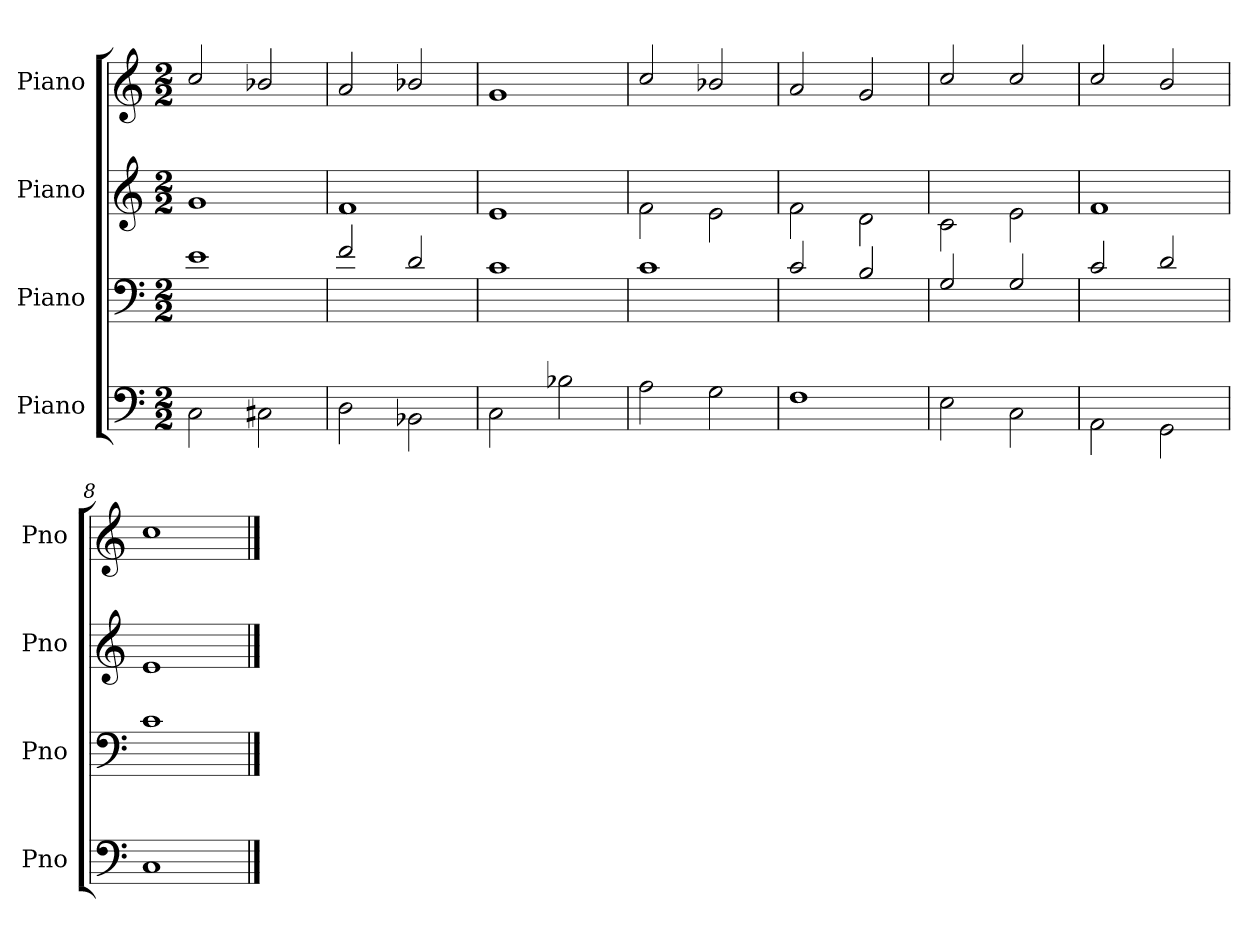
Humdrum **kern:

**kern	**kern	**kern	**kern
*part4	*part3	*part2	*part1
*staff4	*staff3	*staff2	*staff1
*I"Piano	*I"Piano	*I"Piano	*I"Piano
*I'Pno	*I'Pno	*I'Pno	*I'Pno
*clefF4	*clefF4	*clefG2	*clefG2
*k[]	*k[]	*k[]	*k[]
*M2/2	*M2/2	*M2/2	*M2/2
=1	=1	=1	=1
2C\	1e	1g	2cc/
2C#X\	.	.	2b-X/
=2	=2	=2	=2
2D\	2f/	1f	2a/
2BB-X\	2d/	.	2b-X/
=3	=3	=3	=3
2C\	1c	1e	1g
2B-X\	.	.	.
=4	=4	=4	=4
2A\	1c	2f\	2cc/
2G\	.	2e\	2b-X/
=5	=5	=5	=5
1F	2c/	2f\	2a/
.	2B/	2d\	2g/
=6	=6	=6	=6
2E\	2G/	2c\	2cc/
2C\	2G/	2e\	2cc/
=7	=7	=7	=7
2AA\	2c/	1f	2cc/
2GG\	2d/	.	2b/
=8	=8	=8	=8
1C	1c	1e	1cc
==	==	==	==
*-	*-	*-	*-
